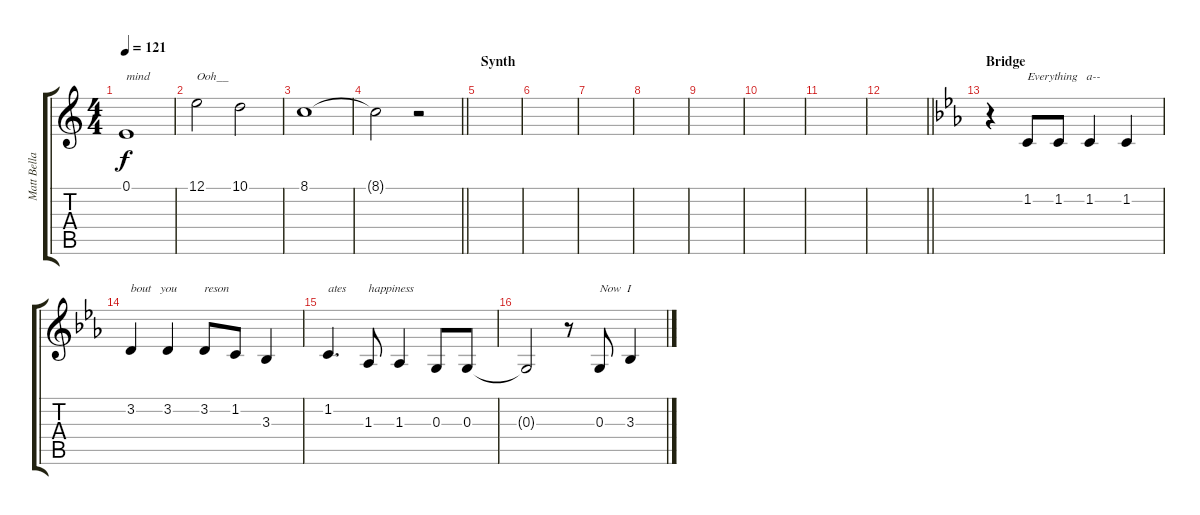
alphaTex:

\track ("Matt Bellamy - Vocals" "Matt Bella") {instrument churchorgan}
\staff {score tabs}
\tuning (E4 B3 G3 D3 A2 E2) {hide}
\ts (4 4)
\tempo 121
\clef g2
\ks c
0.1.1{txt "mind" dy f} |
12.1.2{txt "Ooh__"} 10.1.2 |
8.1.1 |
\barLineRight lightlight
8.1{t}.2 r.2 |
\section ("" "Synth")
|
|
|
|
|
|
|
\barLineRight lightlight
|
\section ("" "Bridge")
\ks eb
r.4 1.2.8{txt "Everything   a--"} 1.2.8 1.2.4 1.2.4 |
3.2.4{txt "bout   you"} 3.2.4 3.2.8{txt "reson"} 1.2.8 3.3.4 |
1.2.4{d txt "ates"} 1.3.8{txt "happiness"} 1.3.4 0.3.8 0.3.8 |
0.3{t}.2 r.8 0.3.8{txt "Now  I"} 3.3.4
